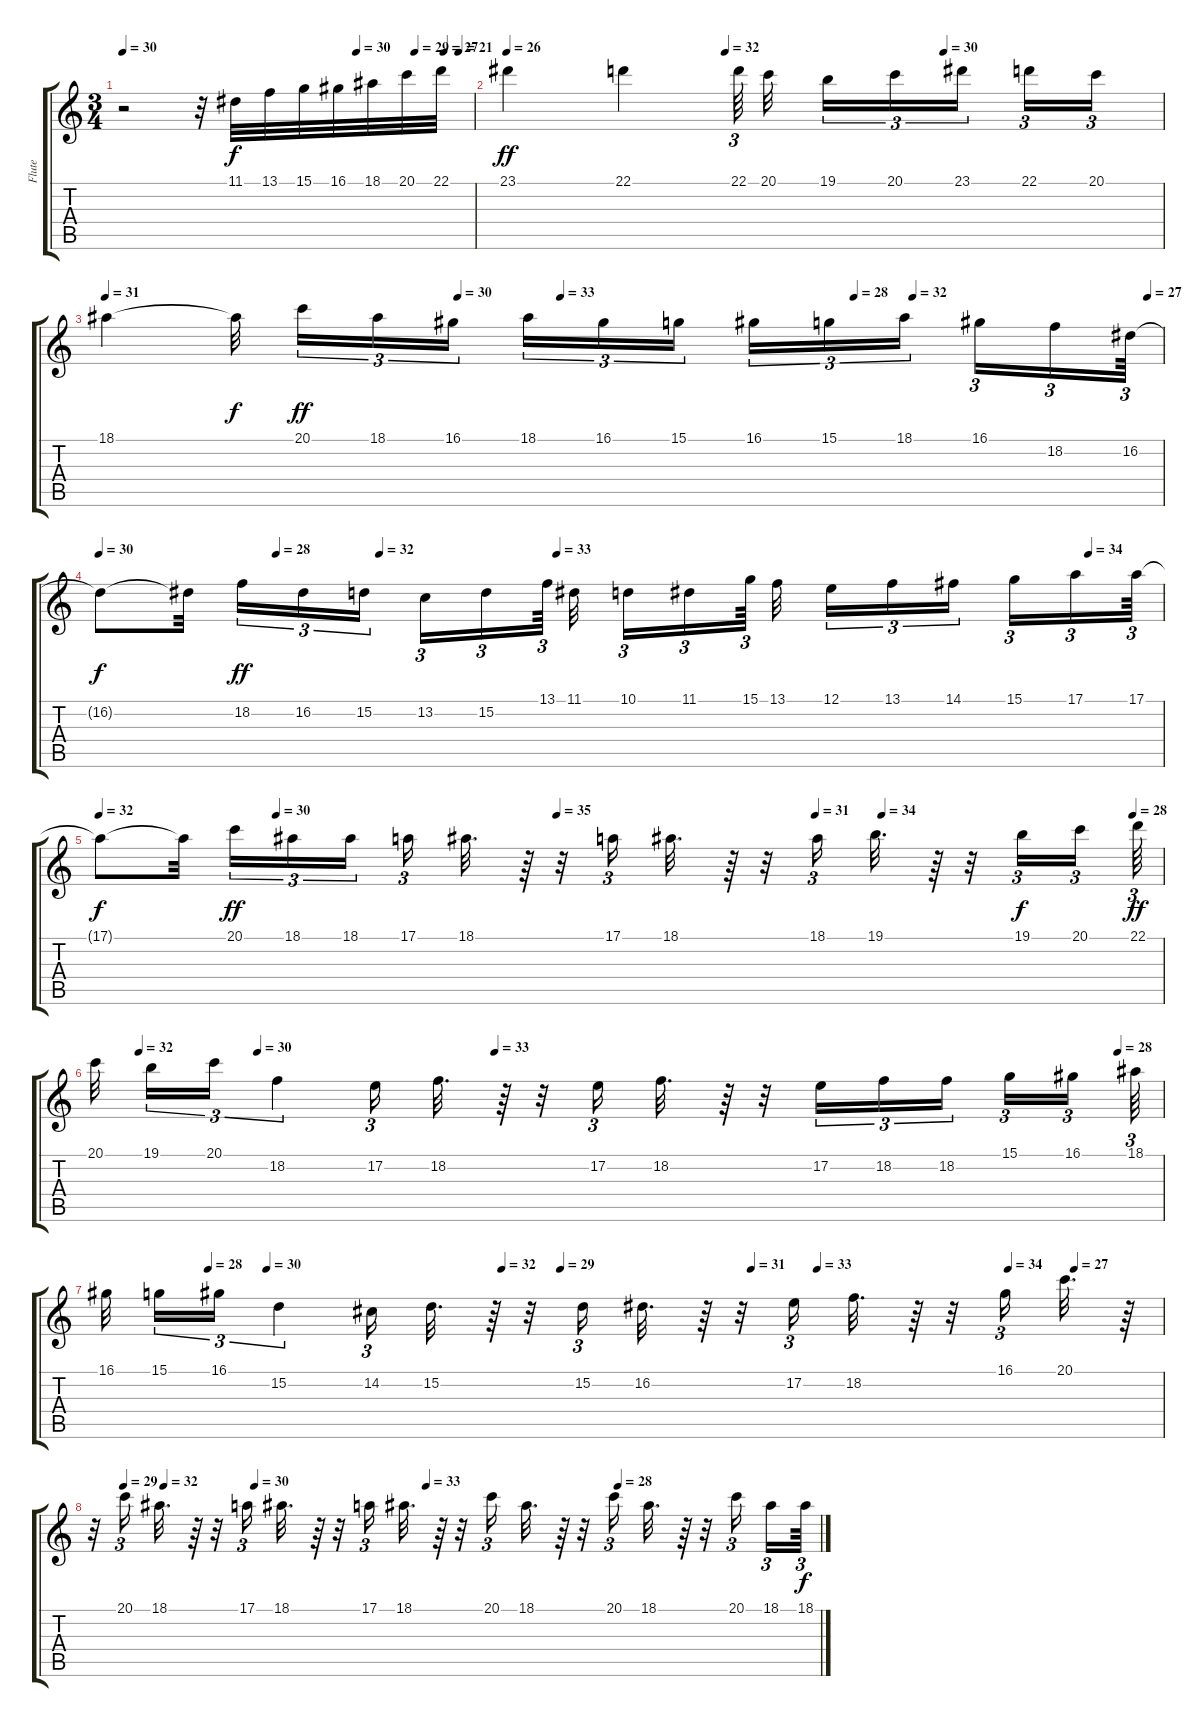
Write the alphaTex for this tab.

\track ("Flute" "Flute") {instrument flute}
\staff {score tabs}
\tuning (E4 B3 G3 D3 A2 E2) {hide}
\ts (3 4)
\tempo 30
\tempo (30 0.6666666666666666)
\tempo (29 0.8333333333333334)
\tempo (27 0.9166666666666666)
\tempo (21 0.9583333333333334)
\clef g2
\ks c
r.2{dy f} r.32 11.1.32 13.1.32 15.1.32 16.1.32 18.1.32 20.1.32 22.1.32 |
\tempo 26
\tempo (32 0.3333333333333333)
\tempo (30 0.6666666666666666)
23.1.4{dy ff} 22.1.4 22.1.64{tu (3 2)} 20.1.32 19.1.16{tu (3 2)} 20.1.16{tu (3 2)} 23.1.16{tu (3 2)} 22.1.16{tu (3 2)} 20.1.16{tu (3 2)} |
\tempo 31
\tempo (30 0.3333333333333333)
\tempo (33 0.4305555555555556)
\tempo (28 0.7083333333333334)
\tempo (32 0.7638888888888888)
\tempo (27 0.9861111111111112)
18.1.4 18.1{t}.32{dy f} 20.1.16{tu (3 2) dy ff} 18.1.16{tu (3 2)} 16.1.16{tu (3 2)} 18.1.16{tu (3 2)} 16.1.16{tu (3 2)} 15.1.16{tu (3 2)} 16.1.16{tu (3 2)} 15.1.16{tu (3 2)} 18.1.16{tu (3 2)} 16.1.16{tu (3 2)} 18.2.16{tu (3 2)} 16.2.64{tu (3 2)} |
\tempo 30
\tempo (28 0.16666666666666666)
\tempo (32 0.2638888888888889)
\tempo (33 0.4305555555555556)
\tempo (34 0.9305555555555556)
16.2{t}.8{dy f} 16.2{t}.32 18.2.16{tu (3 2) dy ff} 16.2.16{tu (3 2)} 15.2.16{tu (3 2)} 13.2.16{tu (3 2)} 15.2.16{tu (3 2)} 13.1.64{tu (3 2)} 11.1.32 10.1.16{tu (3 2)} 11.1.16{tu (3 2)} 15.1.64{tu (3 2)} 13.1.32 12.1.16{tu (3 2)} 13.1.16{tu (3 2)} 14.1.16{tu (3 2)} 15.1.16{tu (3 2)} 17.1.16{tu (3 2)} 17.1.64{tu (3 2)} |
\tempo 32
\tempo (30 0.16666666666666666)
\tempo (35 0.4305555555555556)
\tempo (31 0.6736111111111112)
\tempo (34 0.7361111111111112)
\tempo (28 0.9722222222222222)
17.1{t}.8{dy f} 17.1{t}.32 20.1.16{tu (3 2) dy ff} 18.1.16{tu (3 2)} 18.1.16{tu (3 2)} 17.1.16{tu (3 2)} 18.1.32{d} r.64 r.32 17.1.16{tu (3 2)} 18.1.32{d} r.64 r.32 18.1.16{tu (3 2)} 19.1.32{d} r.64 r.32 19.1.16{tu (3 2) dy f} 20.1.16{tu (3 2)} 22.1.64{tu (3 2) dy ff} |
\tempo (32 0.041666666666666664)
\tempo (30 0.1527777777777778)
\tempo (33 0.375)
\tempo (28 0.9583333333333334)
20.1.32 19.1.16{tu (3 2)} 20.1.16{tu (3 2)} 18.2.4{tu (3 2)} 17.2.16{tu (3 2)} 18.2.32{d} r.64 r.32 17.2.16{tu (3 2)} 18.2.32{d} r.64 r.32 17.2.16{tu (3 2)} 18.2.16{tu (3 2)} 18.2.16{tu (3 2)} 15.1.16{tu (3 2)} 16.1.16{tu (3 2)} 18.1.64{tu (3 2)} |
\tempo (28 0.09722222222222222)
\tempo (30 0.1527777777777778)
\tempo (32 0.375)
\tempo (29 0.4305555555555556)
\tempo (31 0.6111111111111112)
\tempo (33 0.6736111111111112)
\tempo (34 0.8541666666666666)
\tempo (27 0.9166666666666666)
16.1.32 15.1.16{tu (3 2)} 16.1.16{tu (3 2)} 15.2.4{tu (3 2)} 14.2.16{tu (3 2)} 15.2.32{d} r.64 r.32 15.2.16{tu (3 2)} 16.2.32{d} r.64 r.32 17.2.16{tu (3 2)} 18.2.32{d} r.64 r.32 16.1.16{tu (3 2)} 20.1.32{d} r.64 |
\tempo (29 0.041666666666666664)
\tempo (32 0.09722222222222222)
\tempo (30 0.2222222222222222)
\tempo (33 0.4583333333333333)
\tempo (28 0.7222222222222222)
r.32 20.1.16{tu (3 2)} 18.1.32{d} r.64 r.32 17.1.16{tu (3 2)} 18.1.32{d} r.64 r.32 17.1.16{tu (3 2)} 18.1.32{d} r.64 r.32 20.1.16{tu (3 2)} 18.1.32{d} r.64 r.32 20.1.16{tu (3 2)} 18.1.32{d} r.64 r.32 20.1.16{tu (3 2)} 18.1.16{tu (3 2)} 18.1.64{tu (3 2) dy f}
